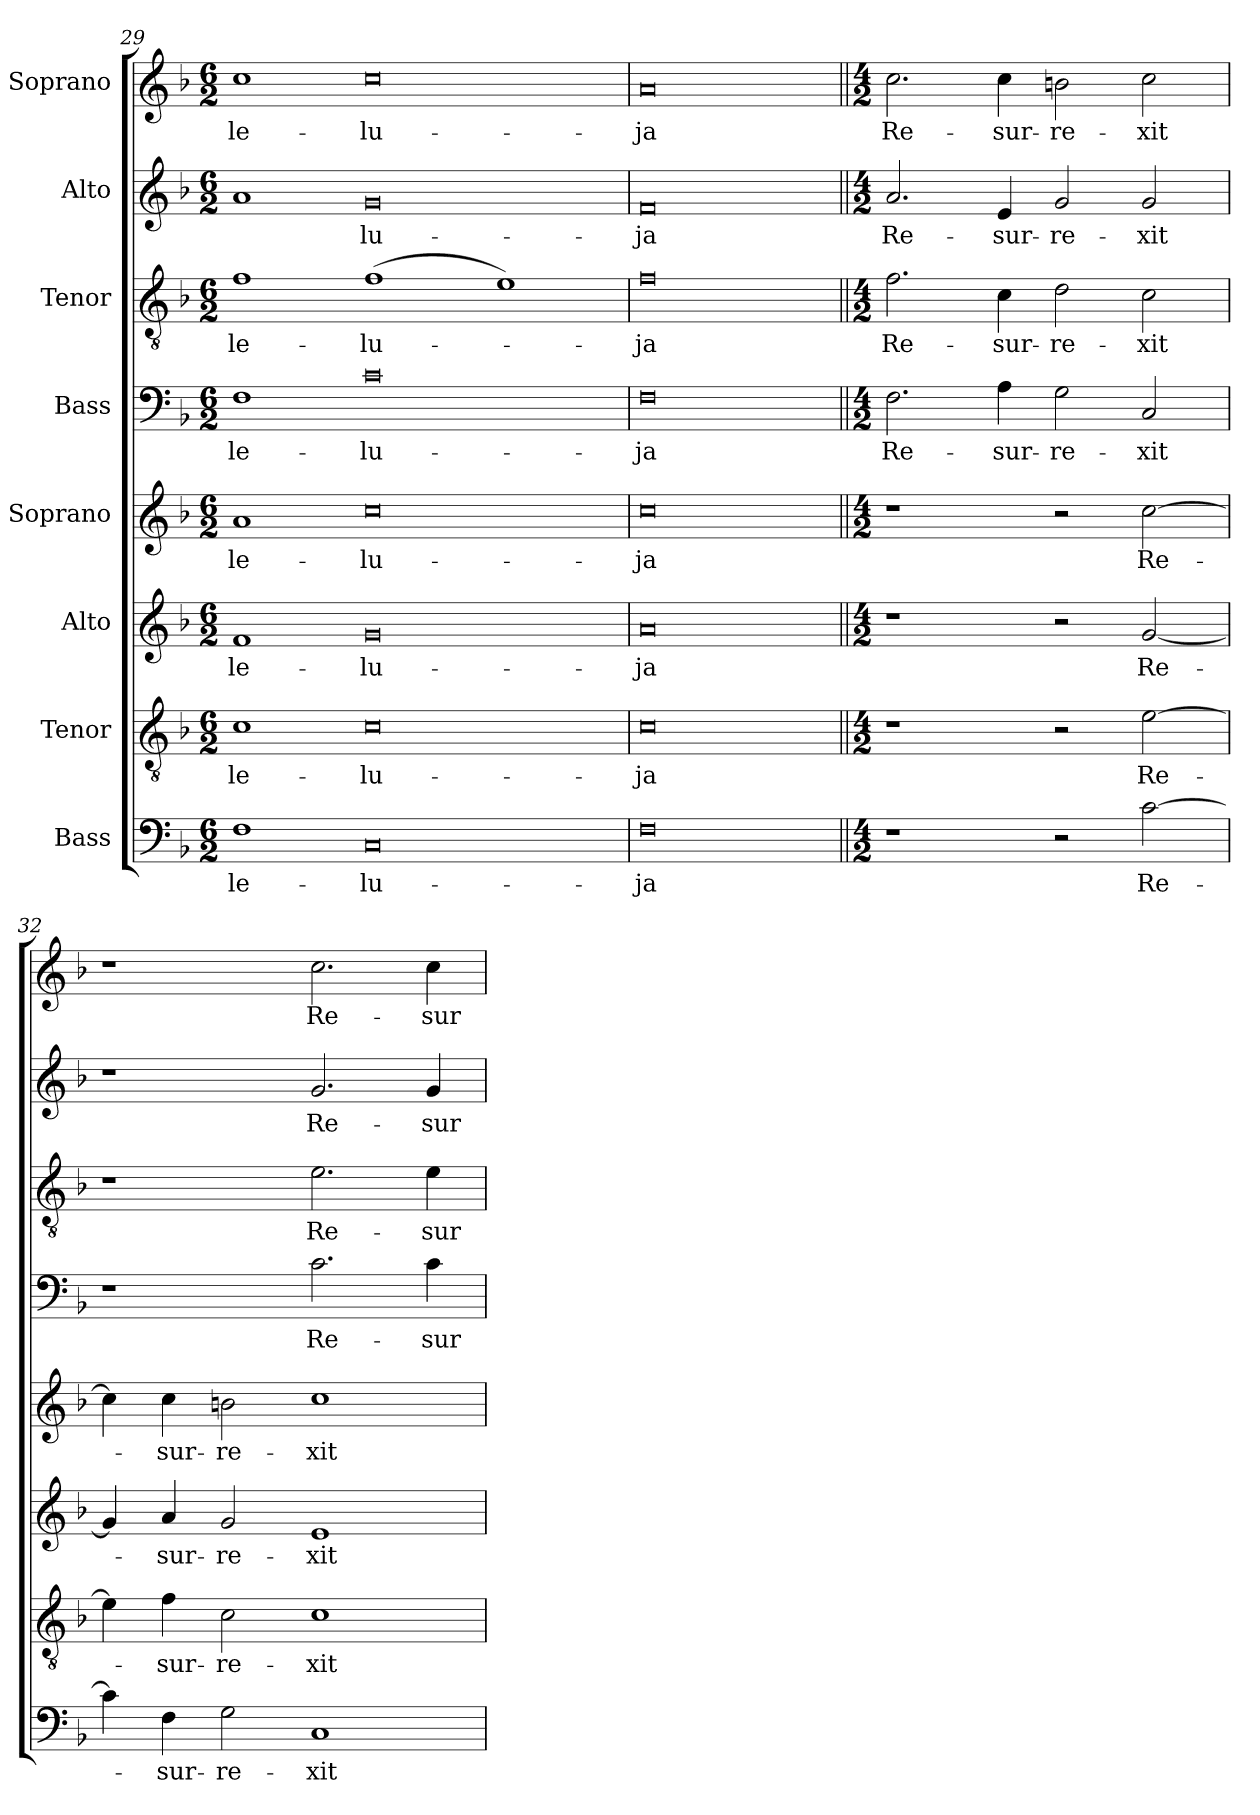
**kern	**text	**kern	**text	**kern	**text	**kern	**text	**kern	**text	**kern	**text	**kern	**text	**kern	**text
*part8	*part8	*part7	*part7	*part6	*part6	*part5	*part5	*part4	*part4	*part3	*part3	*part2	*part2	*part1	*part1
*staff8	*staff8	*staff7	*staff7	*staff6	*staff6	*staff5	*staff5	*staff4	*staff4	*staff3	*staff3	*staff2	*staff2	*staff1	*staff1
*I"Bass	*	*I"Tenor	*	*I"Alto	*	*I"Soprano	*	*I"Bass	*	*I"Tenor	*	*I"Alto	*	*I"Soprano	*
*clefF4	*	*clefGv2	*	*clefG2	*	*clefG2	*	*clefF4	*	*clefGv2	*	*clefG2	*	*clefG2	*
*k[b-]	*	*k[b-]	*	*k[b-]	*	*k[b-]	*	*k[b-]	*	*k[b-]	*	*k[b-]	*	*k[b-]	*
*F:	*	*F:	*	*F:	*	*F:	*	*F:	*	*F:	*	*F:	*	*F:	*
*M6/2	*	*M6/2	*	*M6/2	*	*M6/2	*	*M6/2	*	*M6/2	*	*M6/2	*	*M6/2	*
=29	=29	=29	=29	=29	=29	=29	=29	=29	=29	=29	=29	=29	=29	=29	=29
1F	-le-	1c	-le-	1f	-le-	1a	-le-	1F	-le-	1f	-le-	1a	.	1cc	-le-
0C	-lu-	0c	-lu-	0g	-lu-	0cc	-lu-	0c	-lu-	(1f	-lu-	0g	-lu-	0cc	-lu-
.	.	.	.	.	.	.	.	.	.	1e)	.	.	.	.	.
=30	=30	=30	=30	=30	=30	=30	=30	=30	=30	=30	=30	=30	=30	=30	=30
0F	-ja	0c	-ja	0a	-ja	0cc	-ja	0F	-ja	0f	-ja	0f	-ja	0a	-ja
=31||	=31||	=31||	=31||	=31||	=31||	=31||	=31||	=31||	=31||	=31||	=31||	=31||	=31||	=31||	=31||
*M4/2	*	*M4/2	*	*M4/2	*	*M4/2	*	*M4/2	*	*M4/2	*	*M4/2	*	*M4/2	*
1r	.	1r	.	1r	.	1r	.	2.F\	Re-	2.f\	Re-	2.a/	Re-	2.cc\	Re-
.	.	.	.	.	.	.	.	4A\	-sur-	4c\	-sur-	4e/	-sur-	4cc\	-sur-
2r	.	2r	.	2r	.	2r	.	2G\	-re-	2d\	-re-	2g/	-re-	2bn\	-re-
[2c\	Re-	[2e\	Re-	[2g/	Re-	[2cc\	Re-	2C/	-xit	2c\	-xit	2g/	-xit	2cc\	-xit
=32	=32	=32	=32	=32	=32	=32	=32	=32	=32	=32	=32	=32	=32	=32	=32
4c\]	.	4e\]	.	4g/]	.	4cc\]	.	1r	.	1r	.	1r	.	1r	.
4F\	-sur-	4f\	-sur-	4a/	-sur-	4cc\	-sur-	.	.	.	.	.	.	.	.
2G\	-re-	2c\	-re-	2g/	-re-	2bn\	-re-	.	.	.	.	.	.	.	.
1C	-xit	1c	-xit	1e	-xit	1cc	-xit	2.c\	Re-	2.e\	Re-	2.g/	Re-	2.cc\	Re-
.	.	.	.	.	.	.	.	4c\	-sur-	4e\	-sur-	4g/	-sur-	4cc\	-sur-
=	=	=	=	=	=	=	=	=	=	=	=	=	=	=	=
*-	*-	*-	*-	*-	*-	*-	*-	*-	*-	*-	*-	*-	*-	*-	*-
